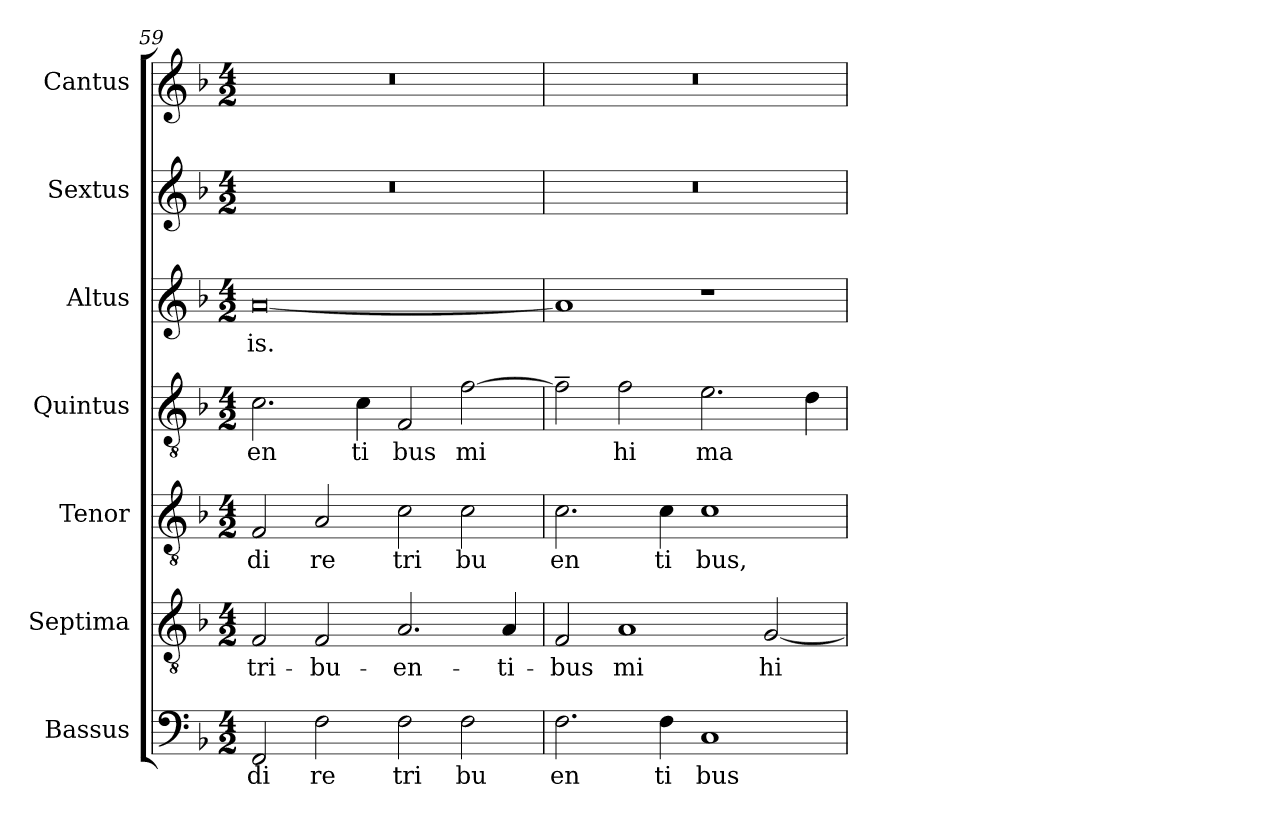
**kern	**text	**kern	**text	**kern	**text	**kern	**text	**kern	**text	**kern	**kern
*part7	*part7	*part6	*part6	*part5	*part5	*part4	*part4	*part3	*part3	*part2	*part1
*staff7	*staff7	*staff6	*staff6	*staff5	*staff5	*staff4	*staff4	*staff3	*staff3	*staff2	*staff1
*I"Bassus	*	*I"Septima	*	*I"Tenor	*	*I"Quintus	*	*I"Altus	*	*I"Sextus	*I"Cantus
*clefF4	*	*clefGv2	*	*clefGv2	*	*clefGv2	*	*clefG2	*	*clefG2	*clefG2
*k[b-]	*	*k[b-]	*	*k[b-]	*	*k[b-]	*	*k[b-]	*	*k[b-]	*k[b-]
*F:	*	*F:	*	*F:	*	*F:	*	*F:	*	*F:	*F:
*M4/2	*	*M4/2	*	*M4/2	*	*M4/2	*	*M4/2	*	*M4/2	*M4/2
=59	=59	=59	=59	=59	=59	=59	=59	=59	=59	=59	=59
!	!LO:LY:b:cj	!	!LO:LY:b:cj	!	!LO:LY:b:cj	!	!LO:LY:b:cj	!	!LO:LY:b:cj	!	!
2FF/	di	2F/	-tri-	2F/	di	2.c\	en	[>0a	-is.	0r	0r
!	!LO:LY:b:cj	!	!LO:LY:b:cj	!	!LO:LY:b:cj	!	!	!	!	!	!
2F\	re	2F/	-bu-	2A/	re	.	.	.	.	.	.
!	!	!	!	!	!	!	!LO:LY:b:cj	!	!	!	!
.	.	.	.	.	.	4c\	ti	.	.	.	.
!	!LO:LY:b:cj	!	!LO:LY:b:cj	!	!LO:LY:b:cj	!	!LO:LY:b:cj	!	!	!	!
2F\	tri	2.A/	-en-	2c\	tri	2F/	bus	.	.	.	.
!	!LO:LY:b:cj	!	!	!	!LO:LY:b:cj	!	!LO:LY:b	!	!	!	!
2F\	bu	.	.	2c\	bu	[>2f\	mi	.	.	.	.
!	!	!	!LO:LY:b:cj	!	!	!	!	!	!	!	!
.	.	4A/	-ti-	.	.	.	.	.	.	.	.
!!LO:LB:g=z
=60	=60	=60	=60	=60	=60	=60	=60	=60	=60	=60	=60
!	!LO:LY:b:cj	!	!LO:LY:b:cj	!	!LO:LY:b:cj	!	!	!	!	!	!
2.F\	en	2F/	-bus	2.c\	en	2f~>\]	.	1a]	.	0r	0r
!	!	!	!LO:LY:b:cj	!	!	!	!LO:LY:b:cj	!	!	!	!
.	.	1A	mi	.	.	2f\	hi	.	.	.	.
!	!LO:LY:b:cj	!	!	!	!LO:LY:b:cj	!	!	!	!	!	!
4F\	ti	.	.	4c\	ti	.	.	.	.	.	.
!	!LO:LY:b:cj	!	!	!	!LO:LY:b:cj	!	!LO:LY:b	!	!	!	!
1C	bus	.	.	1c	bus,	2.e\	ma	1r	.	.	.
!	!	!	!LO:LY:b:cj	!	!	!	!	!	!	!	!
.	.	[<2G/	hi	.	.	.	.	.	.	.	.
.	.	.	.	.	.	4d\	.	.	.	.	.
=	=	=	=	=	=	=	=	=	=	=	=
*-	*-	*-	*-	*-	*-	*-	*-	*-	*-	*-	*-
